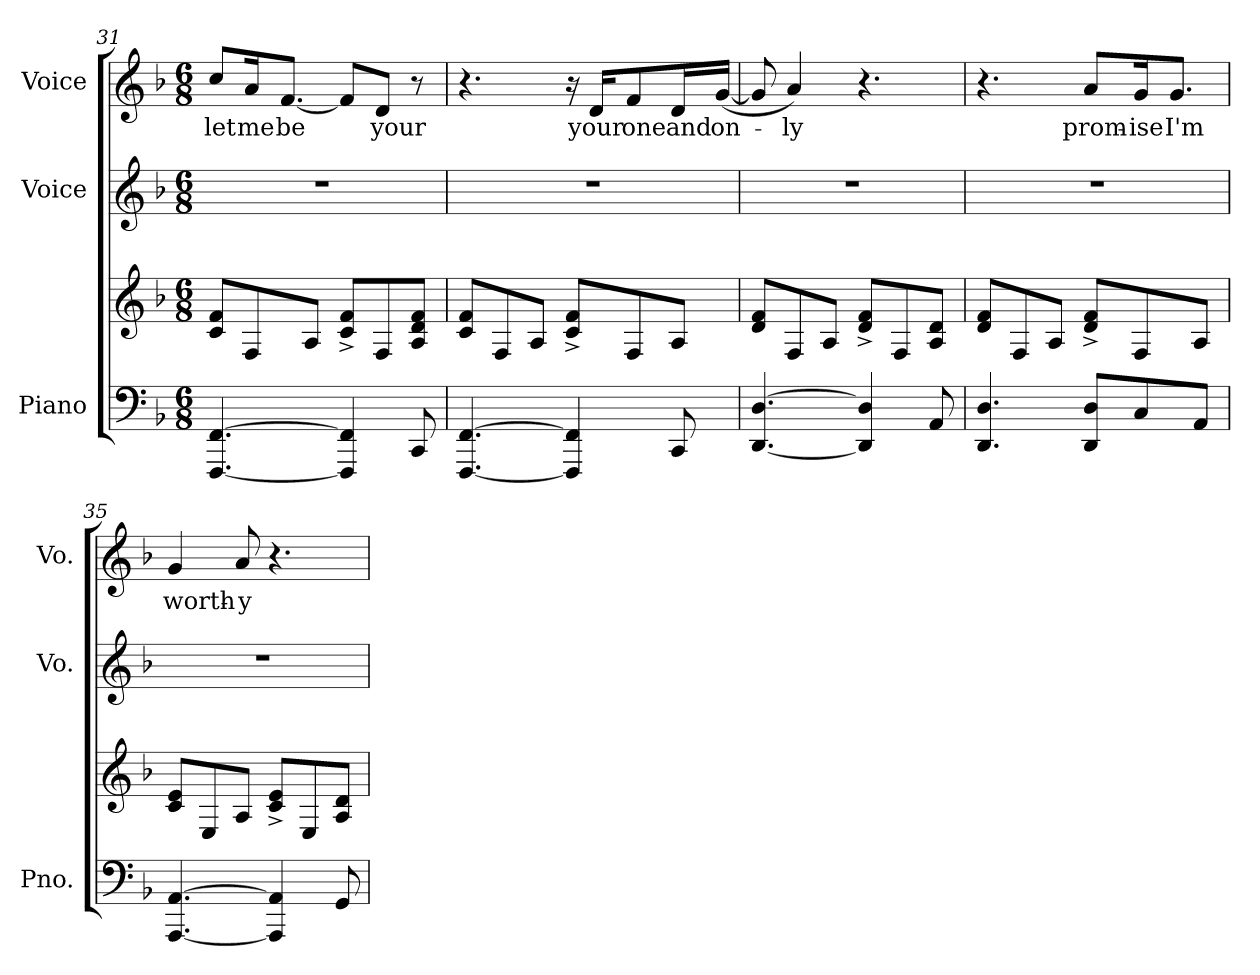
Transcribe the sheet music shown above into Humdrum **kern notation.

**kern	**kern	**kern	**kern	**text
*part3	*part3	*part2	*part1	*part1
*staff4	*staff3	*staff2	*staff1	*staff1
*I"Piano	*	*I"Voice	*I"Voice	*
*I'Pno.	*	*I'Vo.	*I'Vo.	*
!!LO:LB:g=z
*clefF4	*clefG2	*clefG2	*clefG2	*
*k[b-]	*k[b-]	*k[b-]	*k[b-]	*
*M6/8	*M6/8	*M6/8	*M6/8	*
=31	=31	=31	=31	=31
!	!	!	!	!LO:LY:b
[4.FFF/ [4.FF/	8c/ 8f/L	2.r	8cc/L	let
!	!	!	!	!LO:LY:b
.	8F/	.	16a/K	me
!	!	!	!	!LO:LY:b
.	.	.	[8.f/J	be
.	8A/J	.	.	.
4FFF/] 4FF/]	8c/^ 8f/^L	.	8f/L]	.
!	!	!	!	!LO:LY:b
.	8F/	.	8d/J	your
8CC/	8A/ 8d/ 8f/J	.	8r	.
=32	=32	=32	=32	=32
[4.FFF/ [4.FF/	8c/ 8f/L	2.r	4.r	.
.	8F/	.	.	.
.	8A/J	.	.	.
4FFF/] 4FF/]	8c/^ 8f/^L	.	16r	.
!	!	!	!	!LO:LY:b
.	.	.	16d/KL	your
!	!	!	!	!LO:LY:b
.	8F/	.	8f/	one
!	!	!	!	!LO:LY:b
8CC/	8A/J	.	16d/L	and
!	!	!	!	!LO:LY:b
.	.	.	([16g/JJ	on-
=33	=33	=33	=33	=33
[4.DD/ [4.D/	8d/ 8f/L	2.r	8g/]	.
!	!	!	!	!LO:LY:b
.	8F/	.	4a/)	-ly
.	8A/J	.	.	.
4DD/] 4D/]	8d/^ 8f/^L	.	4.r	.
.	8F/	.	.	.
8AA/	8A/ 8d/J	.	.	.
=34	=34	=34	=34	=34
4.DD/ 4.D/	8d/ 8f/L	2.r	4.r	.
.	8F/	.	.	.
.	8A/J	.	.	.
!	!	!	!	!LO:LY:b
8DD/ 8D/L	8d/^ 8f/^L	.	8a/L	prom-
!	!	!	!	!LO:LY:b
8C/	8F/	.	16g/K	-ise
!	!	!	!	!LO:LY:b
.	.	.	8.g/J	I'm
8AA/J	8A/J	.	.	.
!!LO:LB:g=z
=35	=35	=35	=35	=35
!	!	!	!	!LO:LY:b
[4.AAA/ [4.AA/	8c/ 8e/L	2.r	4g/	worth-
.	8E/	.	.	.
!	!	!	!	!LO:LY:b
.	8A/J	.	8a/	-y
4AAA/] 4AA/]	8c/^ 8e/^L	.	4.r	.
.	8E/	.	.	.
8GG/	8A/ 8d/J	.	.	.
=	=	=	=	=
*-	*-	*-	*-	*-
